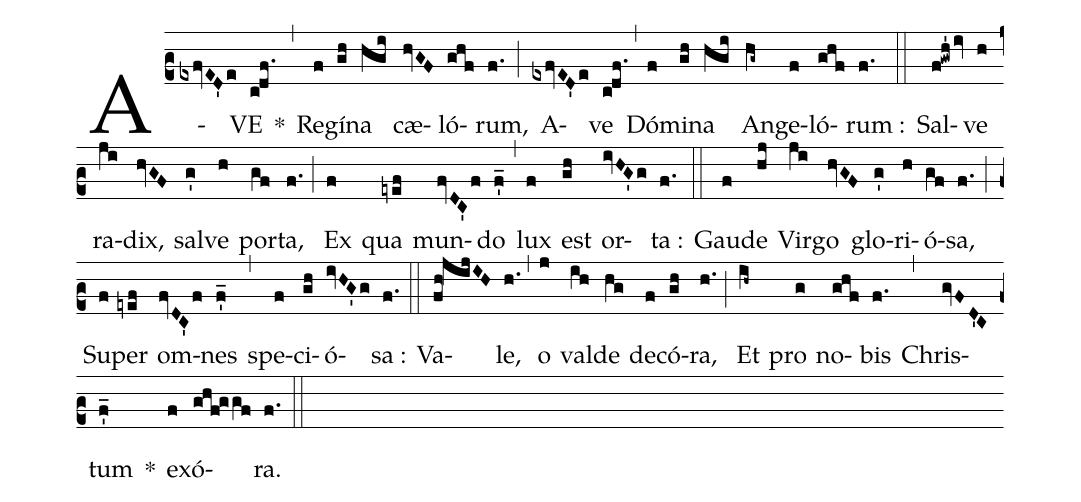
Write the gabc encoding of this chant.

%%
(c2) A(exfvED'e)VE(c!df.) *(,) Re(f)gí(gh)na(hgi) c<sp>ae</sp>(hvGF)ló(ghf)rum,(f.) (;) A(exfvED'e)ve(c!df.) (,) Dó(f)mi(gh)na(hgi) An(hg~)ge(f)ló(ghf)rum :(f.) (::) Sal(f!gwh'iv)ve(h) ra(ji)dix,(hvGF) sal(g')ve(h) por(gf)ta,(f.) (;) Ex(f) qua(eyef) mun(fvDC'f)do(f_') (,) lux(f) est(gh) or(ivHG'g)ta :(f.) (::) Gau(f)de(hj) Vir(ji)go(hvGF) glo(g')ri(h)ó(gf)sa,(f.) (;) Su(f)per(eyef) om(fvDC'f)nes(f_') (,) spe(f)ci(gh)ó(ivHG'g)sa :(f.) (::) Va(fh!jijIH)le,(h.) (,) o(j) val(ih)de(hg) de(f)có(gh)ra,(h.) (;) Et(ih~) pro(g) no(ghf)bis(f.) (,) Chris(gvFD'C)tum(f_') *() ex(f)ó(ghf!ggf)ra.(f.) (::)
